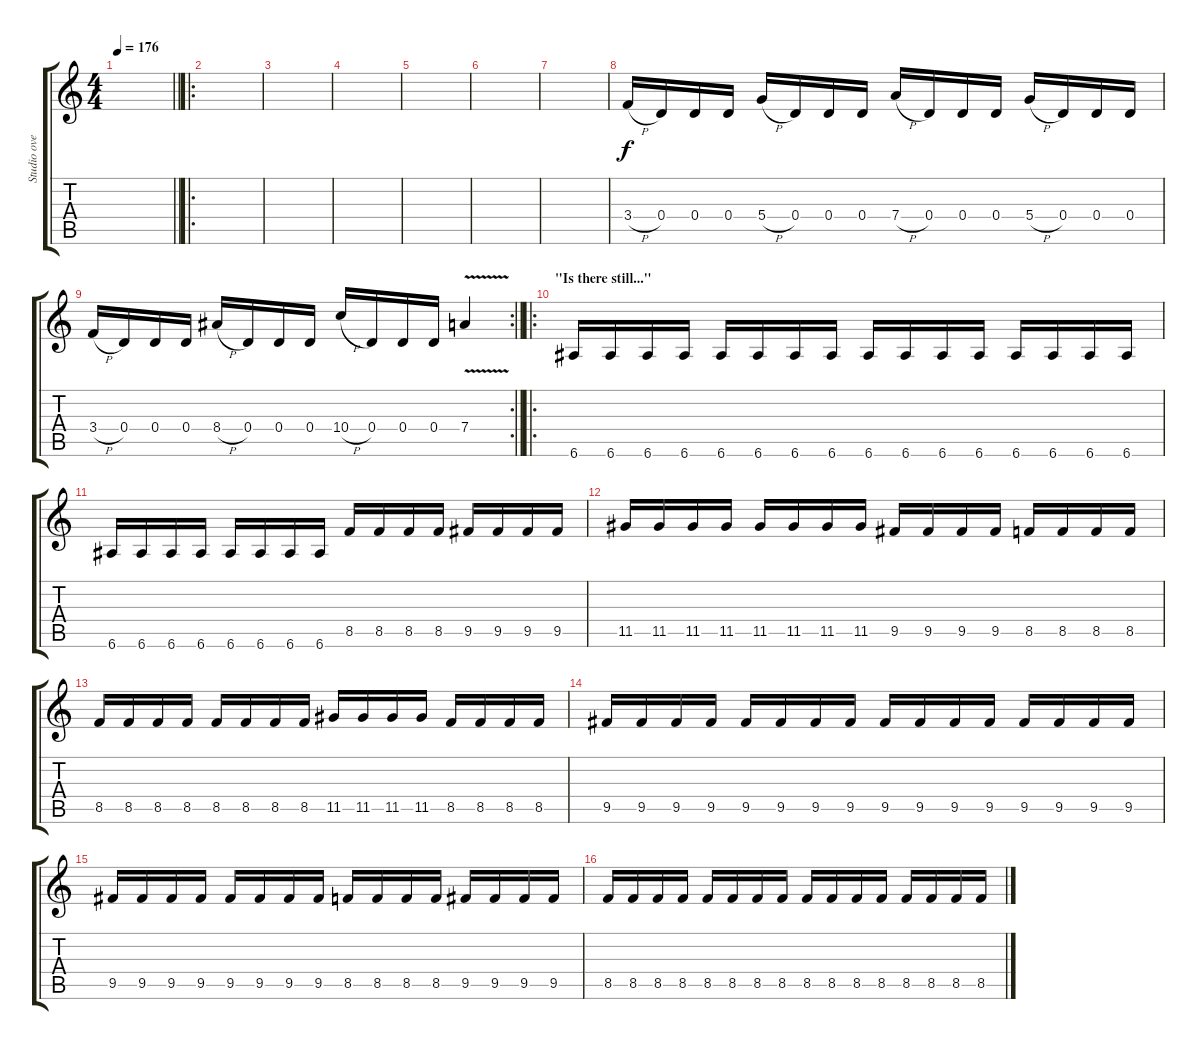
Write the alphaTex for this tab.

\track ("Studio overdubs" "Studio ove") {instrument distortionguitar}
\staff {score tabs}
\tuning (E4 B3 G3 D3 A2 E2) {hide}
\ts (4 4)
\tempo 176
\clef g2
\barLineRight lightlight
\ks c
|
\ro
\section ("" "")
|
|
|
|
|
|
3.4{h}.16 0.4.16 0.4.16 0.4.16 5.4{h}.16 0.4.16 0.4.16 0.4.16 7.4{h}.16 0.4.16 0.4.16 0.4.16 5.4{h}.16 0.4.16 0.4.16 0.4.16 |
\rc 2
\barLineRight lightlight
3.4{h}.16 0.4.16 0.4.16 0.4.16 8.4{h}.16 0.4.16 0.4.16 0.4.16 10.4{h}.16 0.4.16 0.4.16 0.4.16 7.4{v}.4 |
\ro
\section ("" "\"Is there still...\"")
6.6.16 6.6.16 6.6.16 6.6.16 6.6.16 6.6.16 6.6.16 6.6.16 6.6.16 6.6.16 6.6.16 6.6.16 6.6.16 6.6.16 6.6.16 6.6.16 |
6.6.16 6.6.16 6.6.16 6.6.16 6.6.16 6.6.16 6.6.16 6.6.16 8.5.16 8.5.16 8.5.16 8.5.16 9.5.16 9.5.16 9.5.16 9.5.16 |
11.5.16 11.5.16 11.5.16 11.5.16 11.5.16 11.5.16 11.5.16 11.5.16 9.5.16 9.5.16 9.5.16 9.5.16 8.5.16 8.5.16 8.5.16 8.5.16 |
8.5.16 8.5.16 8.5.16 8.5.16 8.5.16 8.5.16 8.5.16 8.5.16 11.5.16 11.5.16 11.5.16 11.5.16 8.5.16 8.5.16 8.5.16 8.5.16 |
9.5.16 9.5.16 9.5.16 9.5.16 9.5.16 9.5.16 9.5.16 9.5.16 9.5.16 9.5.16 9.5.16 9.5.16 9.5.16 9.5.16 9.5.16 9.5.16 |
9.5.16 9.5.16 9.5.16 9.5.16 9.5.16 9.5.16 9.5.16 9.5.16 8.5.16 8.5.16 8.5.16 8.5.16 9.5.16 9.5.16 9.5.16 9.5.16 |
8.5.16 8.5.16 8.5.16 8.5.16 8.5.16 8.5.16 8.5.16 8.5.16 8.5.16 8.5.16 8.5.16 8.5.16 8.5.16 8.5.16 8.5.16 8.5.16
